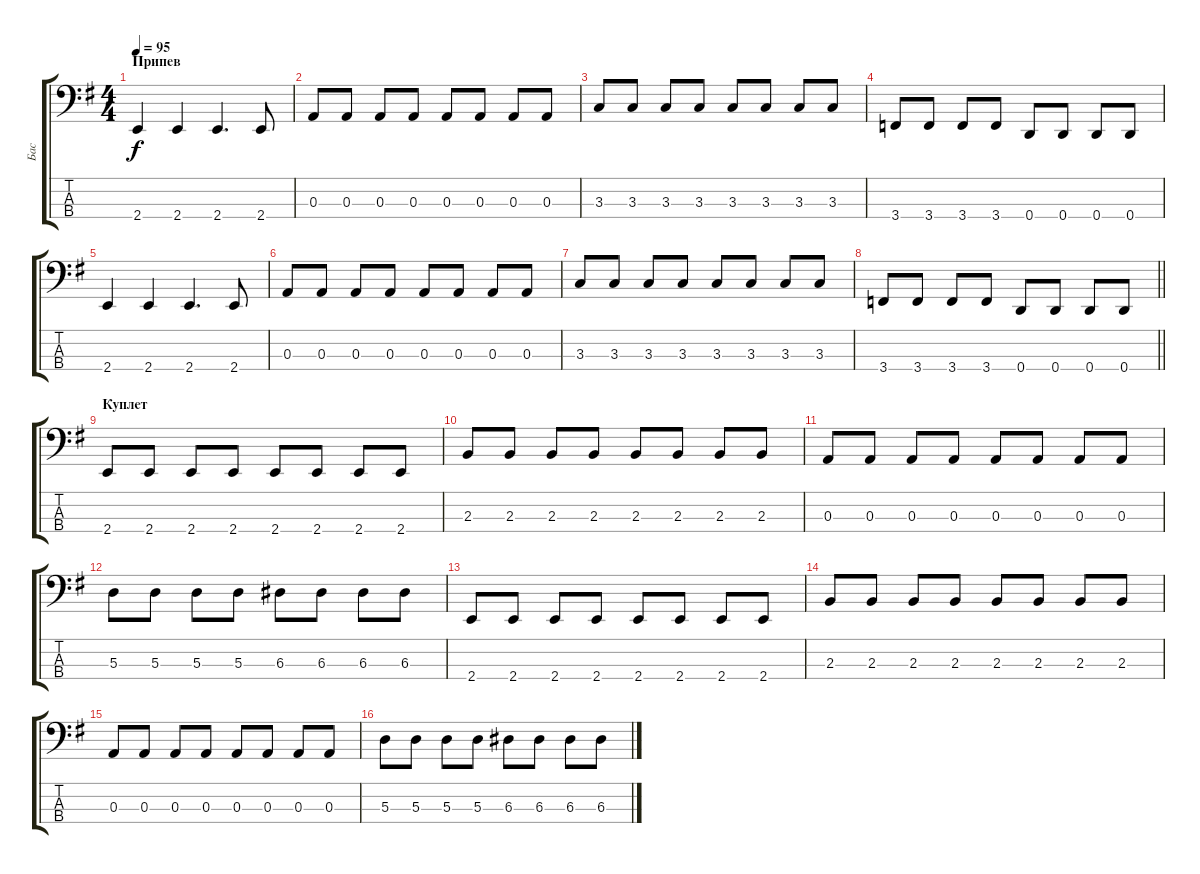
\track ("Бас" "Бас") {instrument electricbasspick}
\staff {score tabs}
\tuning (G2 D2 A1 D1) {hide}
\ts (4 4)
\section ("" "Припев")
\tempo 95
\clef f4
\ks eminor
2.4.4{dy f} 2.4.4 2.4.4{d} 2.4.8 |
0.3.8 0.3.8 0.3.8 0.3.8 0.3.8 0.3.8 0.3.8 0.3.8 |
3.3.8 3.3.8 3.3.8 3.3.8 3.3.8 3.3.8 3.3.8 3.3.8 |
3.4.8 3.4.8 3.4.8 3.4.8 0.4.8 0.4.8 0.4.8 0.4.8 |
2.4.4 2.4.4 2.4.4{d} 2.4.8 |
0.3.8 0.3.8 0.3.8 0.3.8 0.3.8 0.3.8 0.3.8 0.3.8 |
3.3.8 3.3.8 3.3.8 3.3.8 3.3.8 3.3.8 3.3.8 3.3.8 |
\barLineRight lightlight
3.4.8 3.4.8 3.4.8 3.4.8 0.4.8 0.4.8 0.4.8 0.4.8 |
\section ("" "Куплет")
2.4.8 2.4.8 2.4.8 2.4.8 2.4.8 2.4.8 2.4.8 2.4.8 |
2.3.8 2.3.8 2.3.8 2.3.8 2.3.8 2.3.8 2.3.8 2.3.8 |
0.3.8 0.3.8 0.3.8 0.3.8 0.3.8 0.3.8 0.3.8 0.3.8 |
5.3.8 5.3.8 5.3.8 5.3.8 6.3.8 6.3.8 6.3.8 6.3.8 |
2.4.8 2.4.8 2.4.8 2.4.8 2.4.8 2.4.8 2.4.8 2.4.8 |
2.3.8 2.3.8 2.3.8 2.3.8 2.3.8 2.3.8 2.3.8 2.3.8 |
0.3.8 0.3.8 0.3.8 0.3.8 0.3.8 0.3.8 0.3.8 0.3.8 |
5.3.8 5.3.8 5.3.8 5.3.8 6.3.8 6.3.8 6.3.8 6.3.8
